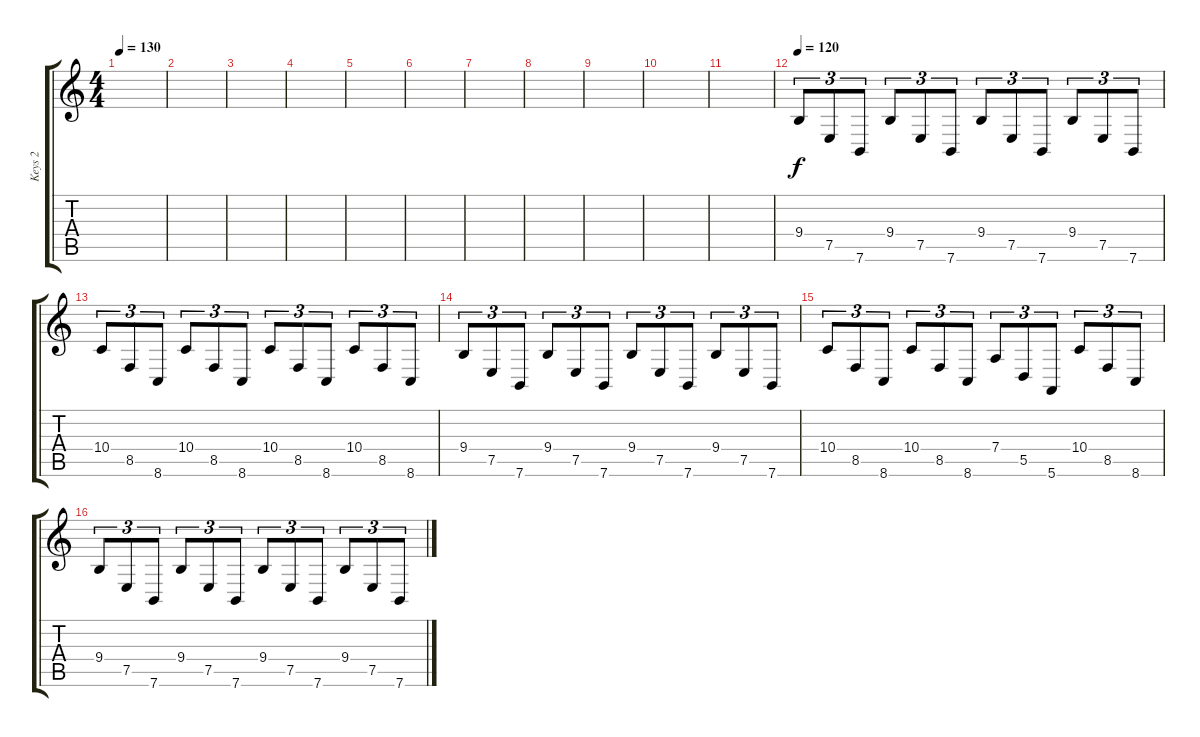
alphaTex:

\track ("Keys 2" "Keys 2") {instrument brightacousticpiano}
\staff {score tabs}
\tuning (E4 B3 G3 D3 A2 E2) {hide}
\ts (4 4)
\tempo 130
\clef g2
\ks c
|
|
|
|
|
|
|
|
|
|
|
\tempo 120
9.4.8{tu (3 2)} 7.5.8{tu (3 2)} 7.6.8{tu (3 2)} 9.4.8{tu (3 2)} 7.5.8{tu (3 2)} 7.6.8{tu (3 2)} 9.4.8{tu (3 2)} 7.5.8{tu (3 2)} 7.6.8{tu (3 2)} 9.4.8{tu (3 2)} 7.5.8{tu (3 2)} 7.6.8{tu (3 2)} |
10.4.8{tu (3 2)} 8.5.8{tu (3 2)} 8.6.8{tu (3 2)} 10.4.8{tu (3 2)} 8.5.8{tu (3 2)} 8.6.8{tu (3 2)} 10.4.8{tu (3 2)} 8.5.8{tu (3 2)} 8.6.8{tu (3 2)} 10.4.8{tu (3 2)} 8.5.8{tu (3 2)} 8.6.8{tu (3 2)} |
9.4.8{tu (3 2)} 7.5.8{tu (3 2)} 7.6.8{tu (3 2)} 9.4.8{tu (3 2)} 7.5.8{tu (3 2)} 7.6.8{tu (3 2)} 9.4.8{tu (3 2)} 7.5.8{tu (3 2)} 7.6.8{tu (3 2)} 9.4.8{tu (3 2)} 7.5.8{tu (3 2)} 7.6.8{tu (3 2)} |
10.4.8{tu (3 2)} 8.5.8{tu (3 2)} 8.6.8{tu (3 2)} 10.4.8{tu (3 2)} 8.5.8{tu (3 2)} 8.6.8{tu (3 2)} 7.4.8{tu (3 2)} 5.5.8{tu (3 2)} 5.6.8{tu (3 2)} 10.4.8{tu (3 2)} 8.5.8{tu (3 2)} 8.6.8{tu (3 2)} |
9.4.8{tu (3 2)} 7.5.8{tu (3 2)} 7.6.8{tu (3 2)} 9.4.8{tu (3 2)} 7.5.8{tu (3 2)} 7.6.8{tu (3 2)} 9.4.8{tu (3 2)} 7.5.8{tu (3 2)} 7.6.8{tu (3 2)} 9.4.8{tu (3 2)} 7.5.8{tu (3 2)} 7.6.8{tu (3 2)}
